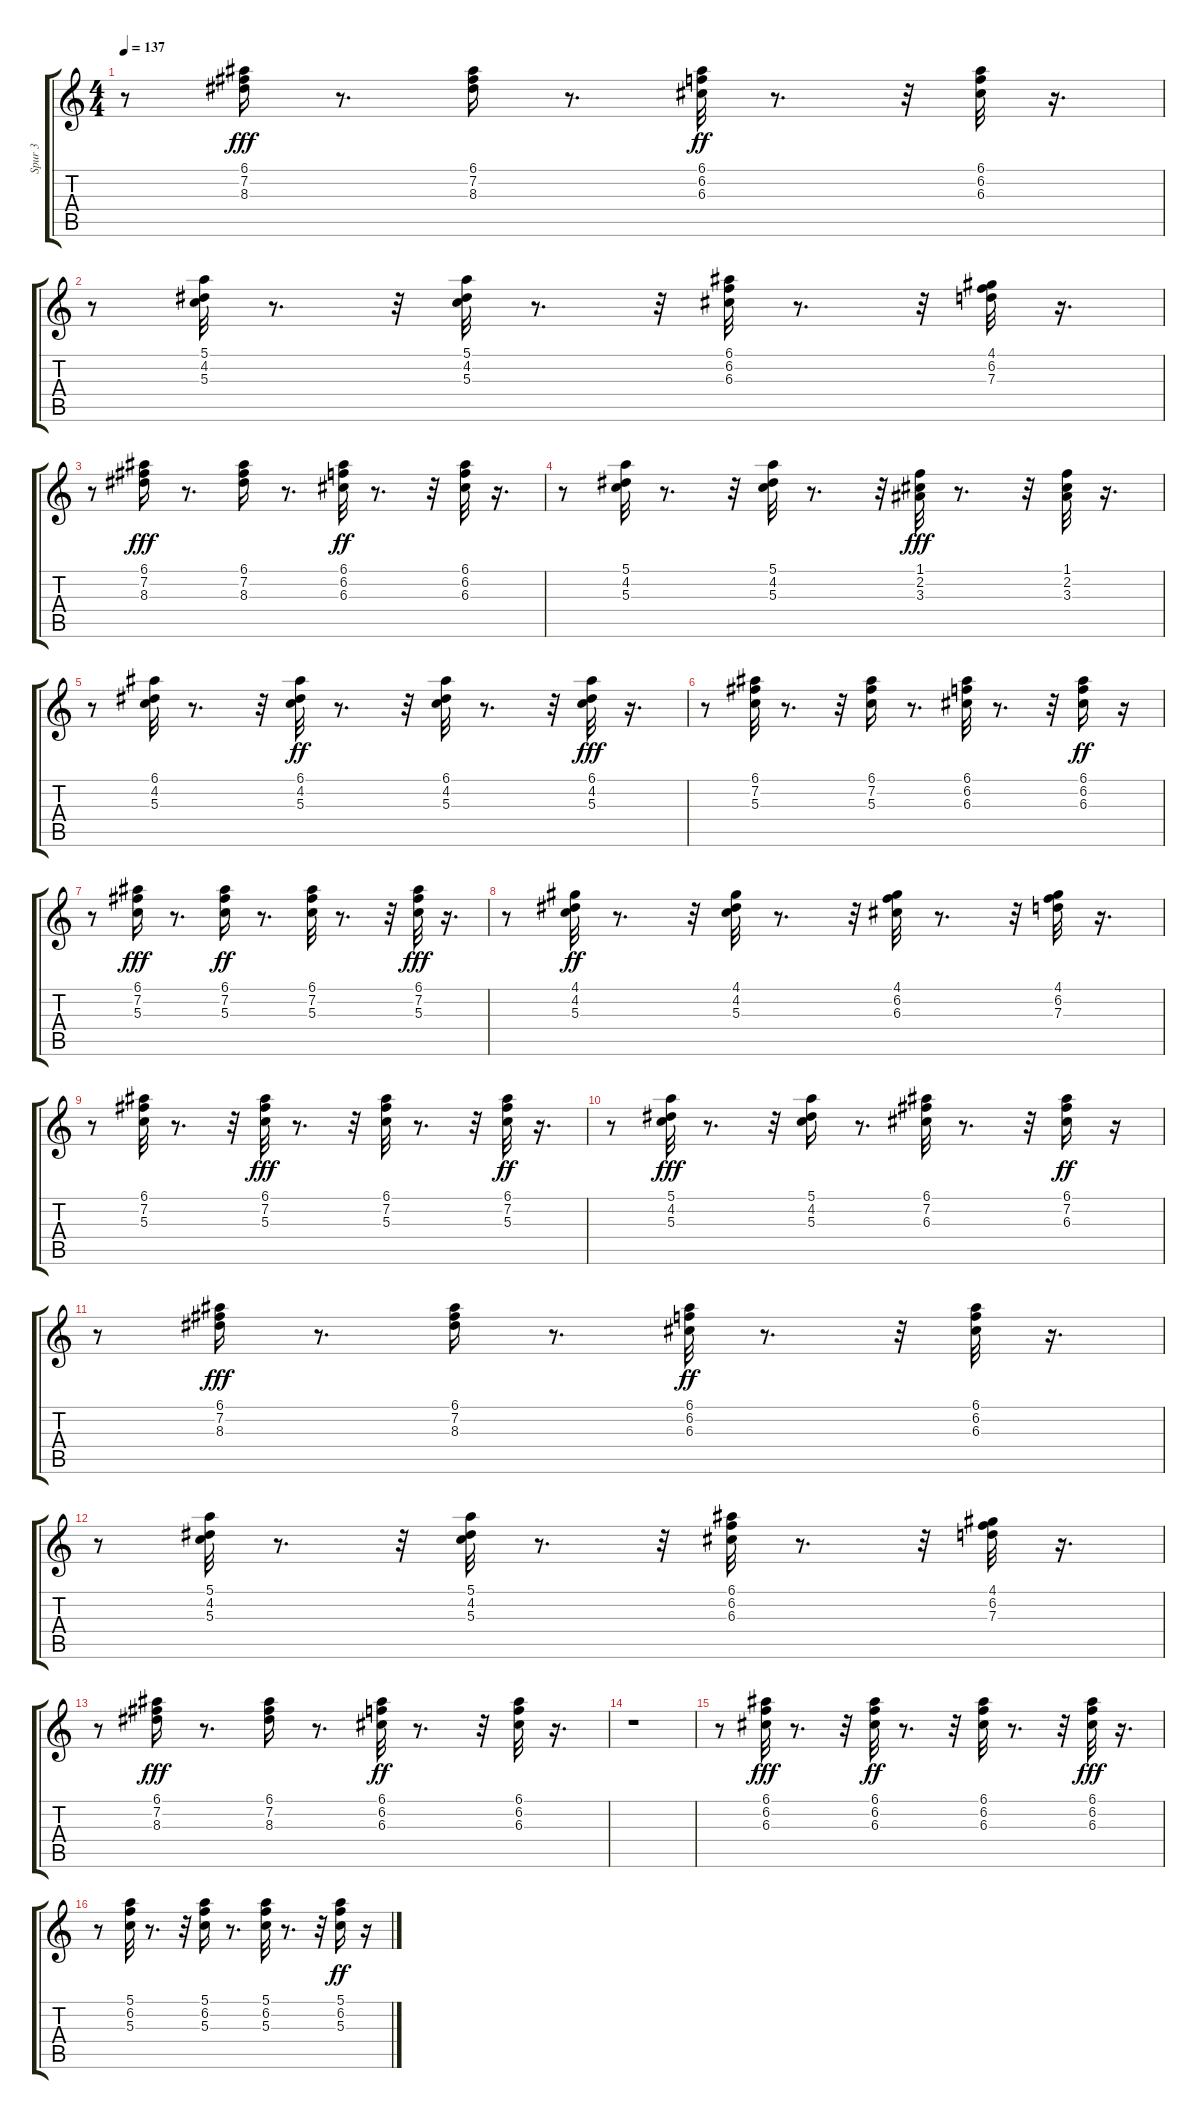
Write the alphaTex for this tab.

\track ("Spur 3" "Spur 3") {instrument acousticguitarnylon}
\staff {score tabs}
\tuning (E4 B3 G3 D3 A2 E2) {hide}
\ts (4 4)
\tempo 137
\clef g2
\ks c
r.8{dy ff} (6.1 7.2 8.3).16{dy fff} r.8{d} (6.1 7.2 8.3).16 r.8{d} (6.1 6.2 6.3).32{dy ff} r.8{d} r.32 (6.1 6.2 6.3).32 r.16{d} |
r.8 (5.1 4.2 5.3).32 r.8{d} r.32 (5.1 4.2 5.3).32 r.8{d} r.32 (6.1 6.2 6.3).32 r.8{d} r.32 (4.1 6.2 7.3).32 r.16{d} |
r.8 (6.1 7.2 8.3).16{dy fff} r.8{d} (6.1 7.2 8.3).16 r.8{d} (6.1 6.2 6.3).32{dy ff} r.8{d} r.32 (6.1 6.2 6.3).32 r.16{d} |
r.8 (5.1 4.2 5.3).32 r.8{d} r.32 (5.1 4.2 5.3).32 r.8{d} r.32 (1.1 2.2 3.3).32{dy fff} r.8{d} r.32 (1.1 2.2 3.3).32 r.16{d} |
r.8 (6.1 4.2 5.3).32 r.8{d} r.32 (6.1 4.2 5.3).32{dy ff} r.8{d} r.32 (6.1 4.2 5.3).32 r.8{d} r.32 (6.1 4.2 5.3).32{dy fff} r.16{d} |
r.8 (6.1 7.2 5.3).32 r.8{d} r.32 (6.1 7.2 5.3).16 r.8{d} (6.1 6.2 6.3).32 r.8{d} r.32 (6.1 6.2 6.3).16{dy ff} r.16 |
r.8 (6.1 7.2 5.3).16{dy fff} r.8{d} (6.1 7.2 5.3).16{dy ff} r.8{d} (6.1 7.2 5.3).32 r.8{d} r.32 (6.1 7.2 5.3).32{dy fff} r.16{d} |
r.8 (4.1 4.2 5.3).32{dy ff} r.8{d} r.32 (4.1 4.2 5.3).32 r.8{d} r.32 (4.1 6.2 6.3).32 r.8{d} r.32 (4.1 6.2 7.3).32 r.16{d} |
r.8 (6.1 7.2 5.3).32 r.8{d} r.32 (6.1 7.2 5.3).32{dy fff} r.8{d} r.32 (6.1 7.2 5.3).32 r.8{d} r.32 (6.1 7.2 5.3).32{dy ff} r.16{d} |
r.8 (5.1 4.2 5.3).32{dy fff} r.8{d} r.32 (5.1 4.2 5.3).16 r.8{d} (6.1 7.2 6.3).32 r.8{d} r.32 (6.1 7.2 6.3).16{dy ff} r.16 |
r.8 (6.1 7.2 8.3).16{dy fff} r.8{d} (6.1 7.2 8.3).16 r.8{d} (6.1 6.2 6.3).32{dy ff} r.8{d} r.32 (6.1 6.2 6.3).32 r.16{d} |
r.8 (5.1 4.2 5.3).32 r.8{d} r.32 (5.1 4.2 5.3).32 r.8{d} r.32 (6.1 6.2 6.3).32 r.8{d} r.32 (4.1 6.2 7.3).32 r.16{d} |
r.8 (6.1 7.2 8.3).16{dy fff} r.8{d} (6.1 7.2 8.3).16 r.8{d} (6.1 6.2 6.3).32{dy ff} r.8{d} r.32 (6.1 6.2 6.3).32 r.16{d} |
r.1 |
r.8 (6.1 6.2 6.3).32{dy fff} r.8{d} r.32 (6.1 6.2 6.3).32{dy ff} r.8{d} r.32 (6.1 6.2 6.3).32 r.8{d} r.32 (6.1 6.2 6.3).32{dy fff} r.16{d} |
r.8 (5.1 6.2 5.3).32 r.8{d} r.32 (5.1 6.2 5.3).16 r.8{d} (5.1 6.2 5.3).32 r.8{d} r.32 (5.1 6.2 5.3).16{dy ff} r.16
